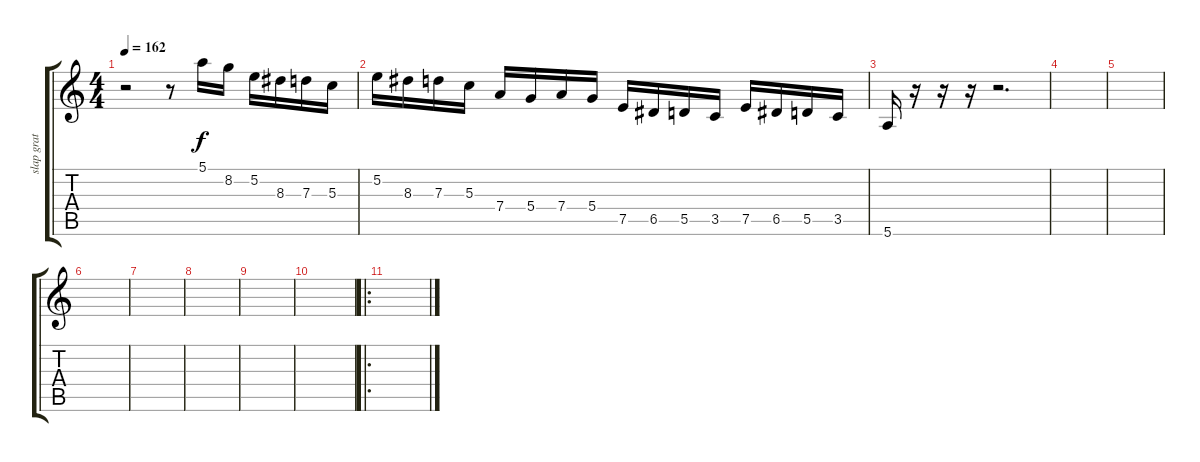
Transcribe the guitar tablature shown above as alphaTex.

\track ("slap grat" "slap grat") {instrument slapbass2}
\staff {score tabs}
\tuning (E4 B3 G3 D3 A2 E2) {hide}
\ts (4 4)
\tempo 162
\clef g2
\ks c
r.2{dy f instrument slapbass2} r.8 5.1.16 8.2.16 5.2.16 8.3.16 7.3.16 5.3.16 |
5.2.16 8.3.16 7.3.16 5.3.16 7.4.16 5.4.16 7.4.16 5.4.16 7.5.16 6.5.16 5.5.16 3.5.16 7.5.16 6.5.16 5.5.16 3.5.16 |
5.6.16 r.16 r.16 r.16 r.2{d} |
|
|
|
|
|
|
|
\ro
